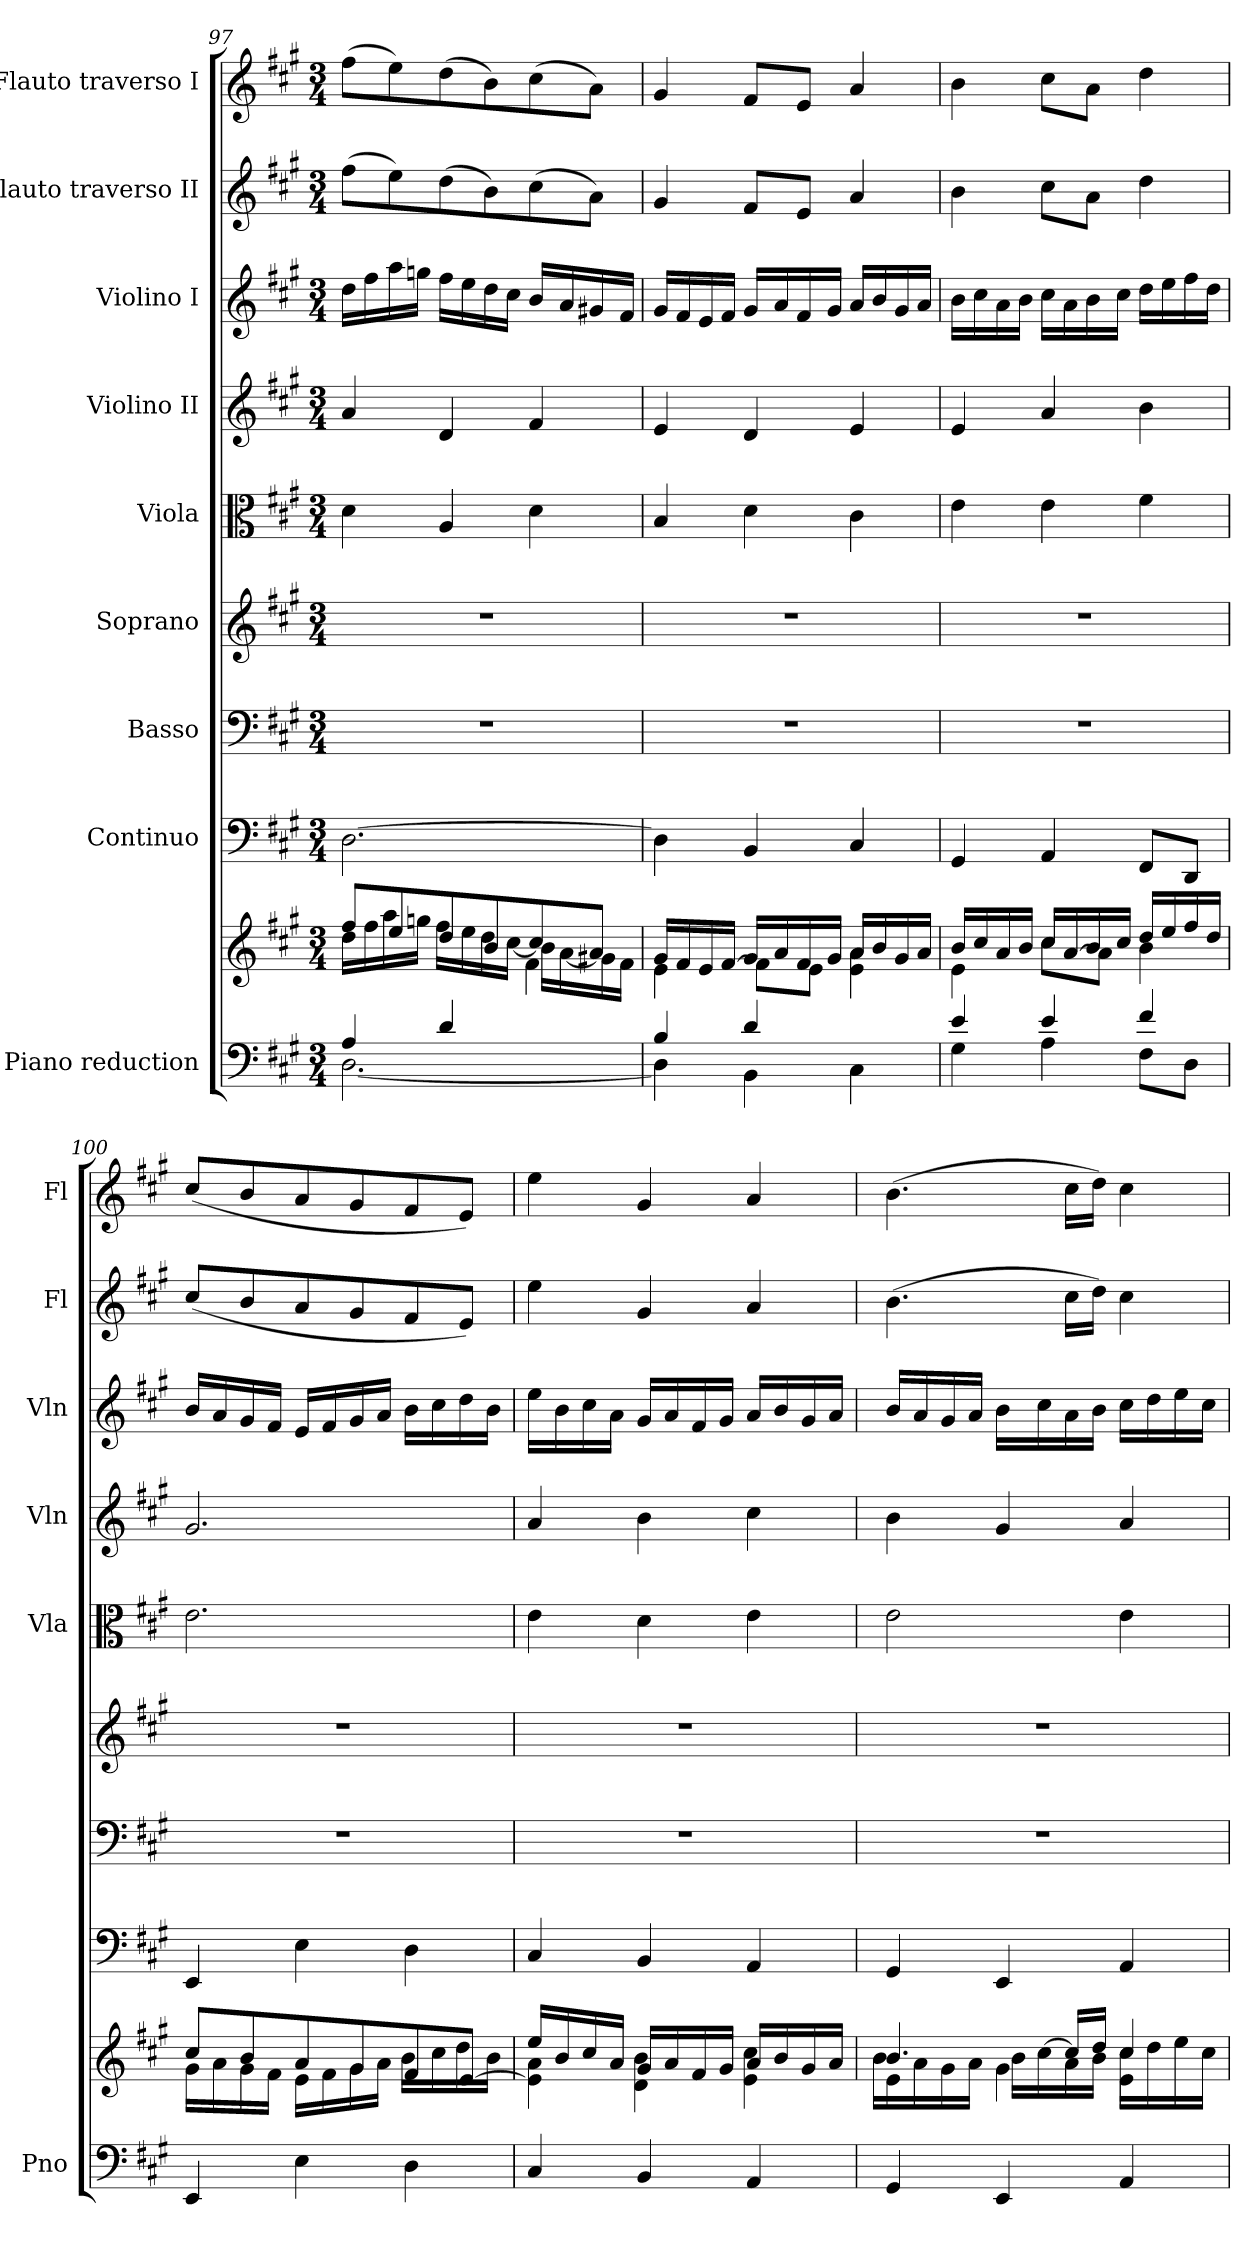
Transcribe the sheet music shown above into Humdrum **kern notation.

**kern	**kern	**kern	**kern	**kern	**kern	**kern	**kern	**kern	**kern
*part9	*part9	*part8	*part7	*part6	*part5	*part4	*part3	*part2	*part1
*staff10	*staff9	*staff8	*staff7	*staff6	*staff5	*staff4	*staff3	*staff2	*staff1
*I"Piano reduction	*	*I"Continuo	*I"Basso	*I"Soprano	*I"Viola	*I"Violino II	*I"Violino I	*I"Flauto traverso II	*I"Flauto traverso I
*I'Pno	*	*	*	*	*I'Vla	*I'Vln	*I'Vln	*I'Fl	*I'Fl
!!LO:LB:g=z
*clefF4	*clefG2	*clefF4	*clefF4	*clefG2	*clefC3	*clefG2	*clefG2	*clefG2	*clefG2
*k[f#c#g#]	*k[f#c#g#]	*k[f#c#g#]	*k[f#c#g#]	*k[f#c#g#]	*k[f#c#g#]	*k[f#c#g#]	*k[f#c#g#]	*k[f#c#g#]	*k[f#c#g#]
*M3/4	*M3/4	*M3/4	*M3/4	*M3/4	*M3/4	*M3/4	*M3/4	*M3/4	*M3/4
=97	=97	=97	=97	=97	=97	=97	=97	=97	=97
*^	*^	*	*	*	*	*	*	*	*
*	*	*	*^	*	*	*	*	*	*	*	*
4A/	[2.D\	8ff#/L	16dd\LL	2ryy	[2.D\	2.r	2.r	4d\	4a/	16dd\LL	(>8ff#\L	(>8ff#\L
.	.	.	16ff#\	.	.	.	.	.	.	16ff#\	.	.
.	.	8ee/	16aa\	.	.	.	.	.	.	16aa\	8ee\)	8ee\)
.	.	.	16ggn\JJ	.	.	.	.	.	.	16ggn\JJ	.	.
4d/	.	8dd/	16ff#\LL	.	.	.	.	4A/	4d/	16ff#\LL	(>8dd\	(>8dd\
.	.	.	16ee\	.	.	.	.	.	.	16ee\	.	.
.	.	8b/	16dd\	.	.	.	.	.	.	16dd\	8b\)	8b\)
.	.	.	[16cc#\JJ	.	.	.	.	.	.	16cc#\JJ	.	.
4ryy	.	8cc#/]	16b\LL	4f#\	.	.	.	4d\	4f#/	16b/LL	(>8cc#\	(>8cc#\
.	.	.	[16a\	.	.	.	.	.	.	16a/	.	.
.	.	8a/J]	16g#X\	.	.	.	.	.	.	16g#X/	8a\J)	8a\J)
.	.	.	16f#\JJ	.	.	.	.	.	.	16f#/JJ	.	.
*	*	*	*v	*v	*	*	*	*	*	*	*	*
=98	=98	=98	=98	=98	=98	=98	=98	=98	=98	=98	=98
4B/	4D\]	16g#/LL	4e\	4D\]	2.r	2.r	4B/	4e/	16g#/LL	4g#/	4g#/
.	.	16f#/	.	.	.	.	.	.	16f#/	.	.
.	.	16e/	.	.	.	.	.	.	16e/	.	.
.	.	[16f#/JJ	.	.	.	.	.	.	16f#/JJ	.	.
4d/	4BB\	16g#/LL	8f#\L]	4BB/	.	.	4d\	4d/	16g#/LL	8f#/L	8f#/L
.	.	16a/	.	.	.	.	.	.	16a/	.	.
.	.	16f#/	8e\J	.	.	.	.	.	16f#/	8e/J	8e/J
.	.	16g#/JJ	.	.	.	.	.	.	16g#/JJ	.	.
4ryy	4C#\	16a/LL	4e\ 4a\	4C#/	.	.	4c#\	4e/	16a/LL	4a/	4a/
.	.	16b/	.	.	.	.	.	.	16b/	.	.
.	.	16g#/	.	.	.	.	.	.	16g#/	.	.
.	.	16a/JJ	.	.	.	.	.	.	16a/JJ	.	.
=99	=99	=99	=99	=99	=99	=99	=99	=99	=99	=99	=99
4e/	4G#\	16b/LL	4e\	4GG#/	2.r	2.r	4e\	4e/	16b\LL	4b\	4b\
.	.	16cc#/	.	.	.	.	.	.	16cc#\	.	.
.	.	16a/	.	.	.	.	.	.	16a\	.	.
.	.	16b/JJ	.	.	.	.	.	.	16b\JJ	.	.
4e/	4A\	16cc#/LL	8cc#\L	4AA/	.	.	4e\	4a/	16cc#\LL	8cc#\L	8cc#\L
.	.	[16a/	.	.	.	.	.	.	16a\	.	.
.	.	16b/	8a\J]	.	.	.	.	.	16b\	8a\J	8a\J
.	.	16cc#/JJ	.	.	.	.	.	.	16cc#\JJ	.	.
4f#/	8F#\L	16dd/LL	4b\	8FF#/L	.	.	4f#\	4b\	16dd\LL	4dd\	4dd\
.	.	16ee/	.	.	.	.	.	.	16ee\	.	.
.	8D\J	16ff#/	.	8DD/J	.	.	.	.	16ff#\	.	.
.	.	16dd/JJ	.	.	.	.	.	.	16dd\JJ	.	.
*v	*v	*	*	*	*	*	*	*	*	*	*
=100	=100	=100	=100	=100	=100	=100	=100	=100	=100	=100
4EE/	8cc#/L	16g#\LL	4EE/	2.r	2.r	2.e\	2.g#/	16b/LL	(<8cc#/L	(<8cc#/L
.	.	16a\	.	.	.	.	.	16a/	.	.
.	8b/	16g#\	.	.	.	.	.	16g#/	8b/	8b/
.	.	16f#\JJ	.	.	.	.	.	16f#/JJ	.	.
4E\	8a/	16e\LL	4E\	.	.	.	.	16e/LL	8a/	8a/
.	.	16f#\	.	.	.	.	.	16f#/	.	.
.	8g#/	16g#\	.	.	.	.	.	16g#/	8g#/	8g#/
.	.	16a\JJ	.	.	.	.	.	16a/JJ	.	.
4D\	8f#/	16b\LL	4D\	.	.	.	.	16b\LL	8f#/	8f#/
.	.	16cc#\	.	.	.	.	.	16cc#\	.	.
.	[8e/J	16dd\	.	.	.	.	.	16dd\	8e/J)	8e/J)
.	.	16b\JJ	.	.	.	.	.	16b\JJ	.	.
!!LO:PB:g=z
=101	=101	=101	=101	=101	=101	=101	=101	=101	=101	=101
4C#/	16ee/LL	4e\] 4a\	4C#/	2.r	2.r	4e\	4a/	16ee\LL	4ee\	4ee\
.	16b/	.	.	.	.	.	.	16b\	.	.
.	16cc#/	.	.	.	.	.	.	16cc#\	.	.
.	16a/JJ	.	.	.	.	.	.	16a\JJ	.	.
4BB/	16g#/LL	4d\ 4b\	4BB/	.	.	4d\	4b\	16g#/LL	4g#/	4g#/
.	16a/	.	.	.	.	.	.	16a/	.	.
.	16f#/	.	.	.	.	.	.	16f#/	.	.
.	16g#/JJ	.	.	.	.	.	.	16g#/JJ	.	.
4AA/	16a/LL	4e\ 4cc#\	4AA/	.	.	4e\	4cc#\	16a/LL	4a/	4a/
.	16b/	.	.	.	.	.	.	16b/	.	.
.	16g#/	.	.	.	.	.	.	16g#/	.	.
.	16a/JJ	.	.	.	.	.	.	16a/JJ	.	.
=102	=102	=102	=102	=102	=102	=102	=102	=102	=102	=102
*	*	*^	*	*	*	*	*	*	*	*
4GG#/	4.b/	4e\	16b\LL	4GG#/	2.r	2.r	2e\	4b\	16b/LL	(>4.b\	(>4.b\
.	.	.	16a\	.	.	.	.	.	16a/	.	.
.	.	.	16g#\	.	.	.	.	.	16g#/	.	.
.	.	.	16a\JJ	.	.	.	.	.	16a/JJ	.	.
4EE/	.	4g#\	16b\LL	4EE/	.	.	.	4g#/	16b\LL	.	.
.	.	.	[16cc#\	.	.	.	.	.	16cc#\	.	.
.	16cc#/LL]	.	16a\	.	.	.	.	.	16a\	16cc#\LL	16cc#\LL
.	16dd/JJ	.	16b\JJ	.	.	.	.	.	16b\JJ	16dd\JJ)	16dd\JJ)
4AA/	4cc#/	4e\	16cc#\LL	4AA/	.	.	4e\	4a/	16cc#\LL	4cc#\	4cc#\
.	.	.	16dd\	.	.	.	.	.	16dd\	.	.
.	.	.	16ee\	.	.	.	.	.	16ee\	.	.
.	.	.	16cc#\JJ	.	.	.	.	.	16cc#\JJ	.	.
*	*v	*v	*v	*	*	*	*	*	*	*	*
=	=	=	=	=	=	=	=	=	=
*-	*-	*-	*-	*-	*-	*-	*-	*-	*-
